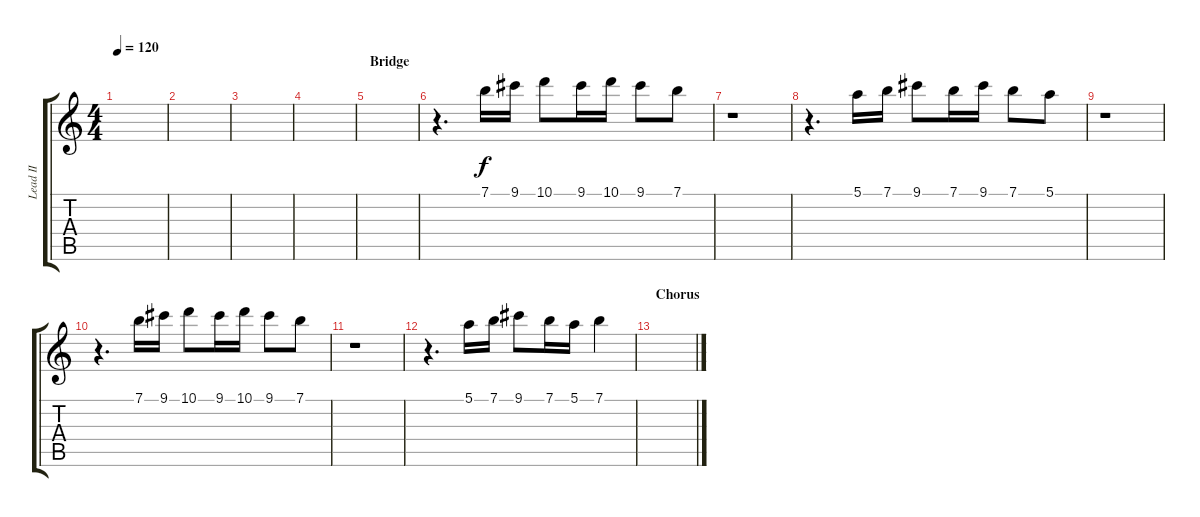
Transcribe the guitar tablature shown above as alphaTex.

\track ("Lead II" "Lead II") {instrument distortionguitar}
\staff {score tabs}
\tuning (E4 B3 G3 D3 A2 E2) {hide}
\ts (4 4)
\tempo 120
\clef g2
\ks c
|
|
|
|
\section ("" "Bridge")
|
r.4{d balance 3} 7.1.16 9.1.16 10.1.8 9.1.16 10.1.16 9.1.8 7.1.8 |
r.1 |
r.4{d} 5.1.16 7.1.16 9.1.8 7.1.16 9.1.16 7.1.8 5.1.8 |
r.1 |
r.4{d} 7.1.16 9.1.16 10.1.8 9.1.16 10.1.16 9.1.8 7.1.8 |
r.1 |
r.4{d} 5.1.16 7.1.16 9.1.8 7.1.16 5.1.16 7.1.4 |
\section ("" "Chorus")
